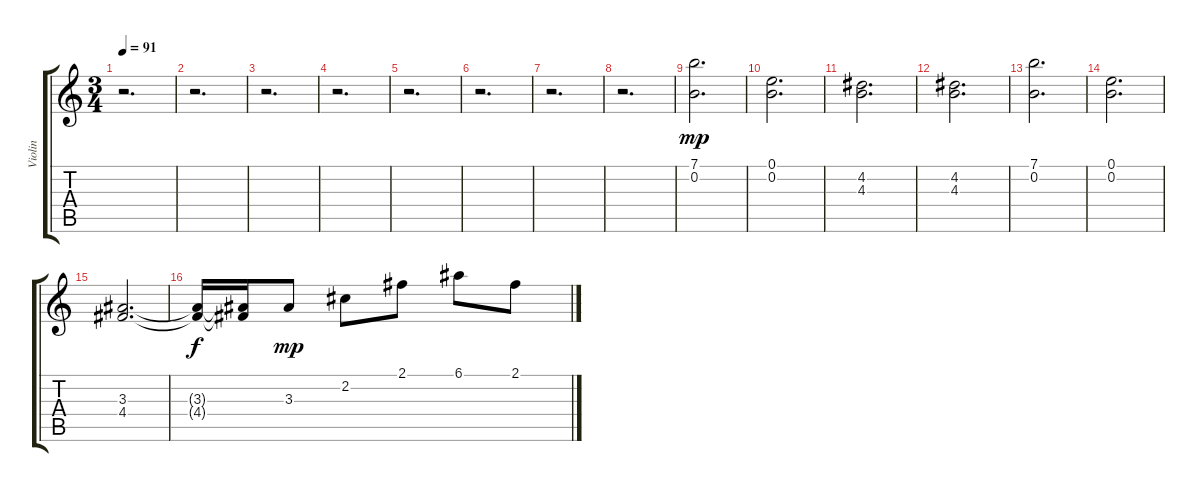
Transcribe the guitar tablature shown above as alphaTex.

\track ("Violin" "Violin") {instrument acousticguitarsteel}
\staff {score tabs}
\tuning (E4 B3 G3 D3 A2 E2) {hide}
\ts (3 4)
\tempo 91
\clef g2
\ks c
r.2{d dy mp} |
r.2{d} |
r.2{d} |
r.2{d} |
r.2{d} |
r.2{d} |
r.2{d} |
r.2{d} |
(7.1 0.2).2{d} |
(0.1 0.2).2{d} |
(4.2 4.3).2{d} |
(4.2 4.3).2{d} |
(7.1 0.2).2{d} |
(0.1 0.2).2{d} |
(3.3 4.4).2{d} |
(3.3{t} 4.4{t}).16{dy f} (3.3{t} 4.4{t}).16 3.3.8{dy mp} 2.2.8 2.1.8 6.1.8 2.1.8
